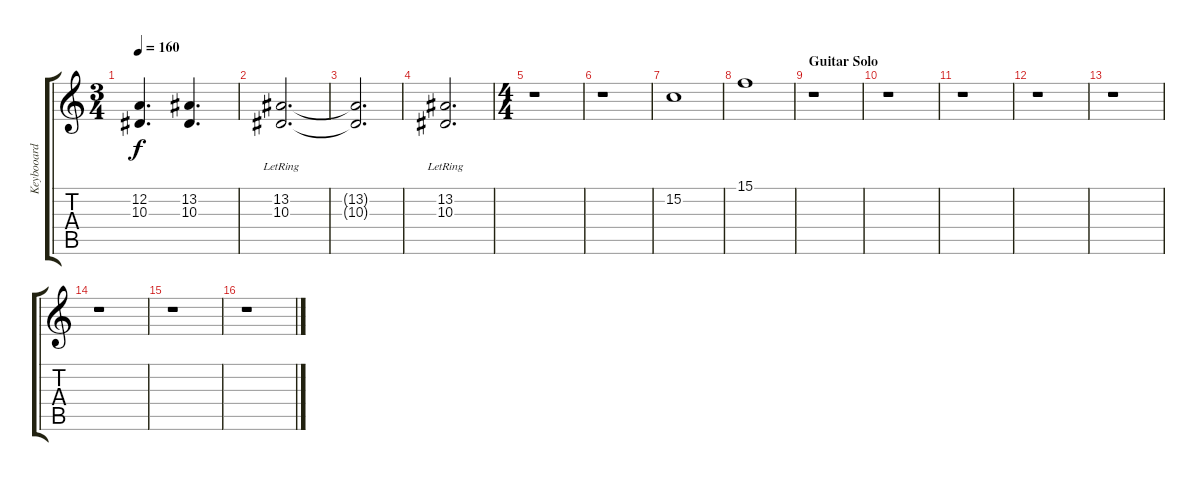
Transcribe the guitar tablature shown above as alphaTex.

\track ("Keybooard" "Keybooard") {instrument synthstrings1}
\staff {score tabs}
\tuning (D4 A3 F3 C3 G2 D2) {hide}
\ts (3 4)
\tempo 160
\clef g2
\ks c
(12.2 10.3).4{d dy f} (13.2 10.3).4{d} |
(13.2{lr} 10.3{lr}).2{d} |
(13.2{t} 10.3{t}).2{d} |
(13.2{lr} 10.3{lr}).2{d} |
\ts (4 4)
r.1 |
r.1 |
15.2.1 |
15.1.1 |
\section ("" "Guitar Solo")
r.1 |
r.1 |
r.1 |
r.1 |
r.1 |
r.1 |
r.1 |
r.1
